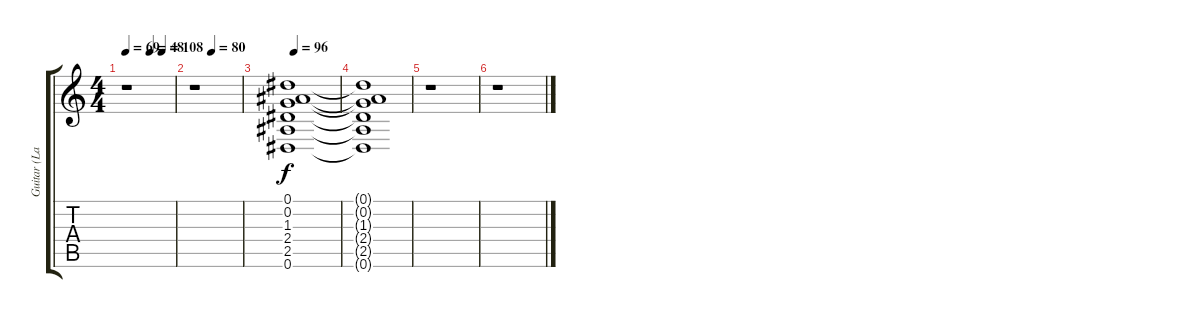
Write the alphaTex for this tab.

\track ("Guitar (Larry Lee)" "Guitar (La") {instrument overdrivenguitar}
\staff {score tabs}
\tuning (Eb4 Bb3 Gb3 Db3 Ab2 Eb2) {hide}
\ts (4 4)
\tempo 69
\tempo (48 0.5)
\tempo (108 0.75)
\clef g2
\ks c
r.1{dy f} |
\tempo (80 0.375)
r.1 |
\tempo 96
(0.1 0.2 1.3 2.4 2.5 0.6).1 |
(0.1{t} 0.2{t} 1.3{t} 2.4{t} 2.5{t} 0.6{t}).1 |
r.1 |
r.1
